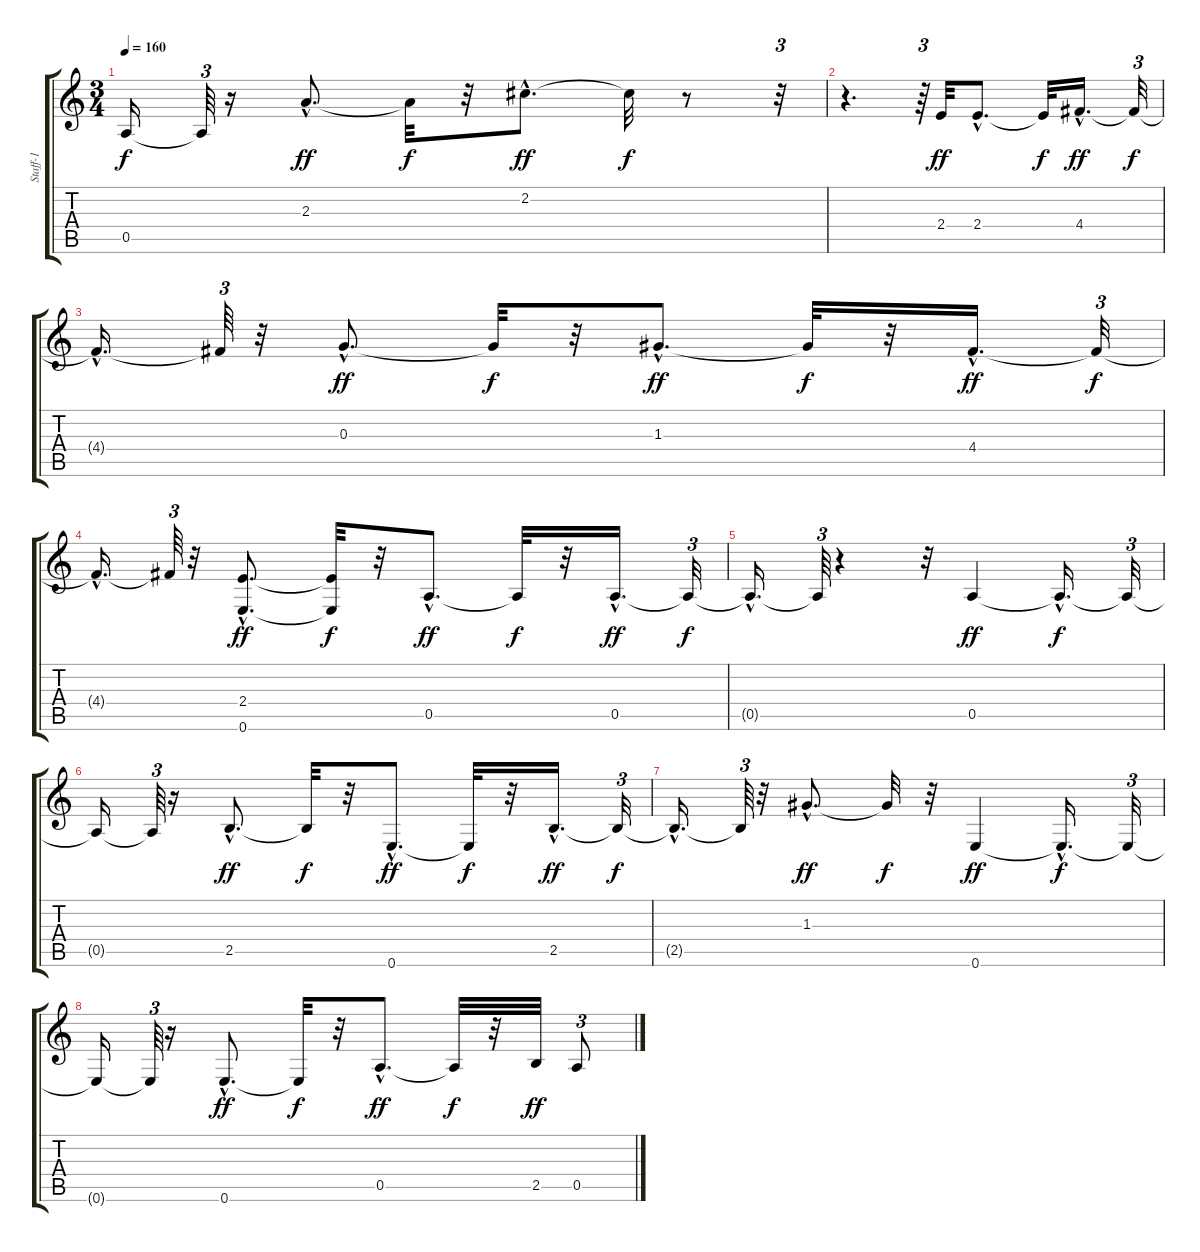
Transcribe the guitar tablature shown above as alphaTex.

\track ("Staff-1" "Staff-1") {instrument acousticguitarnylon}
\staff {score tabs}
\tuning (E4 B3 G3 D3 A2 E2) {hide}
\ts (3 4)
\tempo 160
\clef g2
\ks c
0.5{t}.16{dy f} 0.5{t}.64{tu (3 2)} r.16 2.3{hac}.8{d dy ff} 2.3{t}.32{dy f} r.32 2.2{hac}.8{d dy ff} 2.2{t}.32{dy f} r.8 r.32{tu (3 2)} |
r.4{d} r.64{tu (3 2)} 2.4.32{dy ff} 2.4{hac}.8{d} 2.4{t}.32{dy f} 4.4{hac}.16{d dy ff} 4.4{t}.32{tu (3 2) dy f} |
4.4{hac t}.16{d} 4.4{t}.64{tu (3 2)} r.32 0.3{hac}.8{d dy ff} 0.3{t}.32{dy f} r.32 1.3{hac}.8{d dy ff} 1.3{t}.32{dy f} r.32 4.4{hac}.16{d dy ff} 4.4{t}.32{tu (3 2) dy f} |
4.4{hac t}.16{d} 4.4{t}.64{tu (3 2)} r.32 (2.4{hac} 0.6{hac}).8{d dy ff} (2.4{t} 0.6{t}).32{dy f} r.32 0.5{hac}.8{d dy ff} 0.5{t}.32{dy f} r.32 0.5{hac}.16{d dy ff} 0.5{t}.32{tu (3 2) dy f} |
0.5{hac t}.16{d} 0.5{t}.64{tu (3 2)} r.4 r.32 0.5.4{dy ff} 0.5{hac t}.16{d dy f} 0.5{t}.32{tu (3 2)} |
0.5{t}.16 0.5{t}.64{tu (3 2)} r.16 2.5{hac}.8{d dy ff} 2.5{t}.32{dy f} r.32 0.6{hac}.8{d dy ff} 0.6{t}.32{dy f} r.32 2.5{hac}.16{d dy ff} 2.5{t}.32{tu (3 2) dy f} |
2.5{hac t}.16{d} 2.5{t}.64{tu (3 2)} r.32 1.3{hac}.8{d dy ff} 1.3{t}.32{dy f} r.32 0.6.4{dy ff} 0.6{hac t}.16{d dy f} 0.6{t}.32{tu (3 2)} |
0.6{t}.16 0.6{t}.64{tu (3 2)} r.16 0.6{hac}.8{d dy ff} 0.6{t}.32{dy f} r.32 0.5{hac}.8{d dy ff} 0.5{t}.32{dy f} r.32 2.5.32{dy ff} 0.5.8{tu (3 2)}
